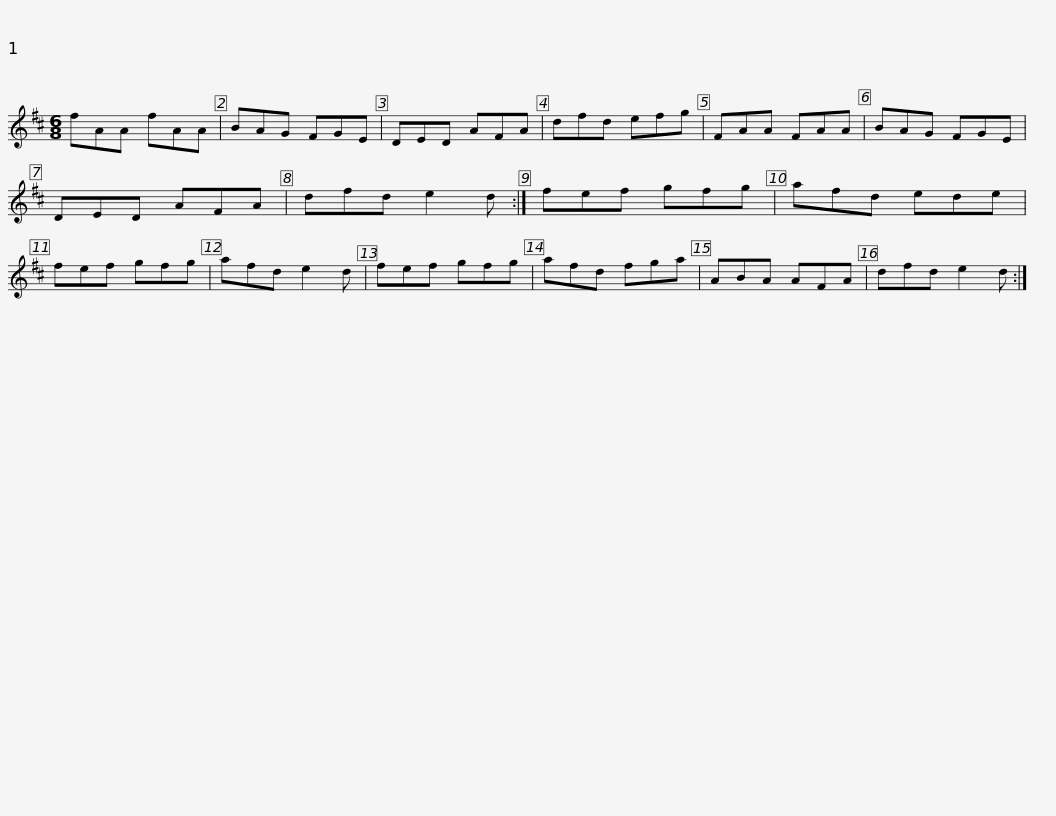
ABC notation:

X:1
L:1/8
M:6/8
I:linebreak $
K:D
V:1 treble
V:1
 fAA fAA | BAG FGE | DED AFA | dfd efg | FAA FAA | %5
 BAG FGE | DED AFA |$ dfd e2 d :| fef gfg | afd ede | %10
 fef gfg | afd e2 d | fef gfg | afd fga |$ ABA AFA | %15
 dfd e2 d :| %16
